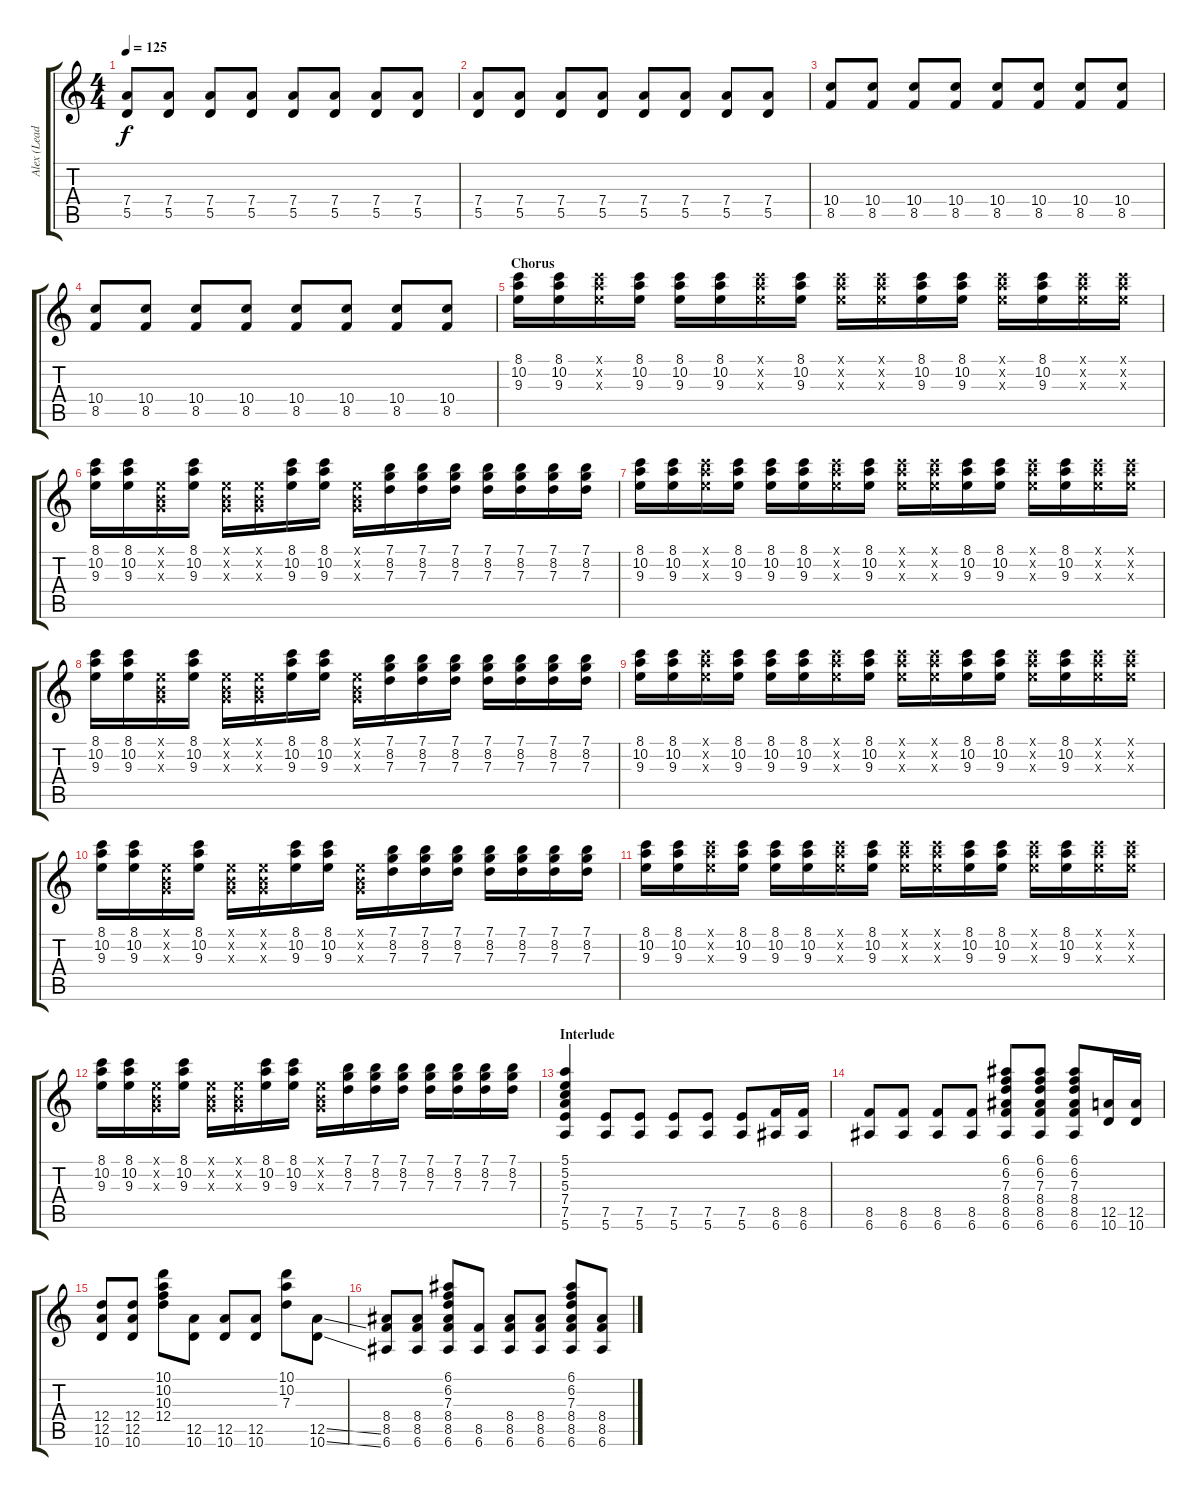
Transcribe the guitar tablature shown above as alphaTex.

\track ("Alex (Lead Guitar)" "Alex (Lead") {instrument electricguitarclean}
\staff {score tabs}
\tuning (E4 B3 G3 D3 A2 E2) {hide}
\ts (4 4)
\tempo 125
\clef g2
\ks c
(7.4 5.5).8{dy f} (7.4 5.5).8 (7.4 5.5).8 (7.4 5.5).8 (7.4 5.5).8 (7.4 5.5).8 (7.4 5.5).8 (7.4 5.5).8 |
(7.4 5.5).8 (7.4 5.5).8 (7.4 5.5).8 (7.4 5.5).8 (7.4 5.5).8 (7.4 5.5).8 (7.4 5.5).8 (7.4 5.5).8 |
(10.4 8.5).8 (10.4 8.5).8 (10.4 8.5).8 (10.4 8.5).8 (10.4 8.5).8 (10.4 8.5).8 (10.4 8.5).8 (10.4 8.5).8 |
(10.4 8.5).8 (10.4 8.5).8 (10.4 8.5).8 (10.4 8.5).8 (10.4 8.5).8 (10.4 8.5).8 (10.4 8.5).8 (10.4 8.5).8 |
\section ("" "Chorus")
(8.1 10.2 9.3).16{volume 10 instrument overdrivenguitar} (8.1 10.2 9.3).16 (8.1{x} 10.2{x} 9.3{x}).16 (8.1 10.2 9.3).16 (8.1 10.2 9.3).16 (8.1 10.2 9.3).16 (8.1{x} 10.2{x} 9.3{x}).16 (8.1 10.2 9.3).16 (8.1{x} 10.2{x} 9.3{x}).16 (8.1{x} 10.2{x} 9.3{x}).16 (8.1 10.2 9.3).16 (8.1 10.2 9.3).16 (8.1{x} 10.2{x} 9.3{x}).16 (8.1 10.2 9.3).16 (8.1{x} 10.2{x} 9.3{x}).16 (8.1{x} 10.2{x} 9.3{x}).16 |
(8.1 10.2 9.3).16 (8.1 10.2 9.3).16 (0.1{x} 0.2{x} 0.3{x}).16 (8.1 10.2 9.3).16 (0.1{x} 0.2{x} 0.3{x}).16 (0.1{x} 0.2{x} 0.3{x}).16 (8.1 10.2 9.3).16 (8.1 10.2 9.3).16 (0.1{x} 0.2{x} 0.3{x}).16 (7.1 8.2 7.3).16 (7.1 8.2 7.3).16 (7.1 8.2 7.3).16 (7.1 8.2 7.3).16 (7.1 8.2 7.3).16 (7.1 8.2 7.3).16 (7.1 8.2 7.3).16 |
(8.1 10.2 9.3).16 (8.1 10.2 9.3).16 (8.1{x} 10.2{x} 9.3{x}).16 (8.1 10.2 9.3).16 (8.1 10.2 9.3).16 (8.1 10.2 9.3).16 (8.1{x} 10.2{x} 9.3{x}).16 (8.1 10.2 9.3).16 (8.1{x} 10.2{x} 9.3{x}).16 (8.1{x} 10.2{x} 9.3{x}).16 (8.1 10.2 9.3).16 (8.1 10.2 9.3).16 (8.1{x} 10.2{x} 9.3{x}).16 (8.1 10.2 9.3).16 (8.1{x} 10.2{x} 9.3{x}).16 (8.1{x} 10.2{x} 9.3{x}).16 |
(8.1 10.2 9.3).16 (8.1 10.2 9.3).16 (0.1{x} 0.2{x} 0.3{x}).16 (8.1 10.2 9.3).16 (0.1{x} 0.2{x} 0.3{x}).16 (0.1{x} 0.2{x} 0.3{x}).16 (8.1 10.2 9.3).16 (8.1 10.2 9.3).16 (0.1{x} 0.2{x} 0.3{x}).16 (7.1 8.2 7.3).16 (7.1 8.2 7.3).16 (7.1 8.2 7.3).16 (7.1 8.2 7.3).16 (7.1 8.2 7.3).16 (7.1 8.2 7.3).16 (7.1 8.2 7.3).16 |
(8.1 10.2 9.3).16 (8.1 10.2 9.3).16 (8.1{x} 10.2{x} 9.3{x}).16 (8.1 10.2 9.3).16 (8.1 10.2 9.3).16 (8.1 10.2 9.3).16 (8.1{x} 10.2{x} 9.3{x}).16 (8.1 10.2 9.3).16 (8.1{x} 10.2{x} 9.3{x}).16 (8.1{x} 10.2{x} 9.3{x}).16 (8.1 10.2 9.3).16 (8.1 10.2 9.3).16 (8.1{x} 10.2{x} 9.3{x}).16 (8.1 10.2 9.3).16 (8.1{x} 10.2{x} 9.3{x}).16 (8.1{x} 10.2{x} 9.3{x}).16 |
(8.1 10.2 9.3).16 (8.1 10.2 9.3).16 (0.1{x} 0.2{x} 0.3{x}).16 (8.1 10.2 9.3).16 (0.1{x} 0.2{x} 0.3{x}).16 (0.1{x} 0.2{x} 0.3{x}).16 (8.1 10.2 9.3).16 (8.1 10.2 9.3).16 (0.1{x} 0.2{x} 0.3{x}).16 (7.1 8.2 7.3).16 (7.1 8.2 7.3).16 (7.1 8.2 7.3).16 (7.1 8.2 7.3).16 (7.1 8.2 7.3).16 (7.1 8.2 7.3).16 (7.1 8.2 7.3).16 |
(8.1 10.2 9.3).16 (8.1 10.2 9.3).16 (8.1{x} 10.2{x} 9.3{x}).16 (8.1 10.2 9.3).16 (8.1 10.2 9.3).16 (8.1 10.2 9.3).16 (8.1{x} 10.2{x} 9.3{x}).16 (8.1 10.2 9.3).16 (8.1{x} 10.2{x} 9.3{x}).16 (8.1{x} 10.2{x} 9.3{x}).16 (8.1 10.2 9.3).16 (8.1 10.2 9.3).16 (8.1{x} 10.2{x} 9.3{x}).16 (8.1 10.2 9.3).16 (8.1{x} 10.2{x} 9.3{x}).16 (8.1{x} 10.2{x} 9.3{x}).16 |
(8.1 10.2 9.3).16 (8.1 10.2 9.3).16 (0.1{x} 0.2{x} 0.3{x}).16 (8.1 10.2 9.3).16 (0.1{x} 0.2{x} 0.3{x}).16 (0.1{x} 0.2{x} 0.3{x}).16 (8.1 10.2 9.3).16 (8.1 10.2 9.3).16 (0.1{x} 0.2{x} 0.3{x}).16 (7.1 8.2 7.3).16 (7.1 8.2 7.3).16 (7.1 8.2 7.3).16 (7.1 8.2 7.3).16 (7.1 8.2 7.3).16 (7.1 8.2 7.3).16 (7.1 8.2 7.3).16 |
\section ("" "Interlude")
(5.1 5.2 5.3 7.4 7.5 5.6).4 (7.5 5.6).8 (7.5 5.6).8 (7.5 5.6).8 (7.5 5.6).8 (7.5 5.6).8 (8.5 6.6).16 (8.5 6.6).16 |
(8.5 6.6).8 (8.5 6.6).8 (8.5 6.6).8 (8.5 6.6).8 (6.1 6.2 7.3 8.4 8.5 6.6).8 (6.1 6.2 7.3 8.4 8.5 6.6).8 (6.1 6.2 7.3 8.4 8.5 6.6).8 (12.5 10.6).16 (12.5 10.6).16 |
(12.4 12.5 10.6).8 (12.4 12.5 10.6).8 (10.1 10.2 10.3 12.4).8 (12.5 10.6).8 (12.5 10.6).8 (12.5 10.6).8 (10.1 10.2 7.3).8 (12.5{ss} 10.6{ss}).8 |
(8.4 8.5 6.6).8 (8.4 8.5 6.6).8 (6.1 6.2 7.3 8.4 8.5 6.6).8 (8.5 6.6).8 (8.4 8.5 6.6).8 (8.4 8.5 6.6).8 (6.1 6.2 7.3 8.4 8.5 6.6).8 (8.4{ss} 8.5{ss} 6.6{ss}).8
